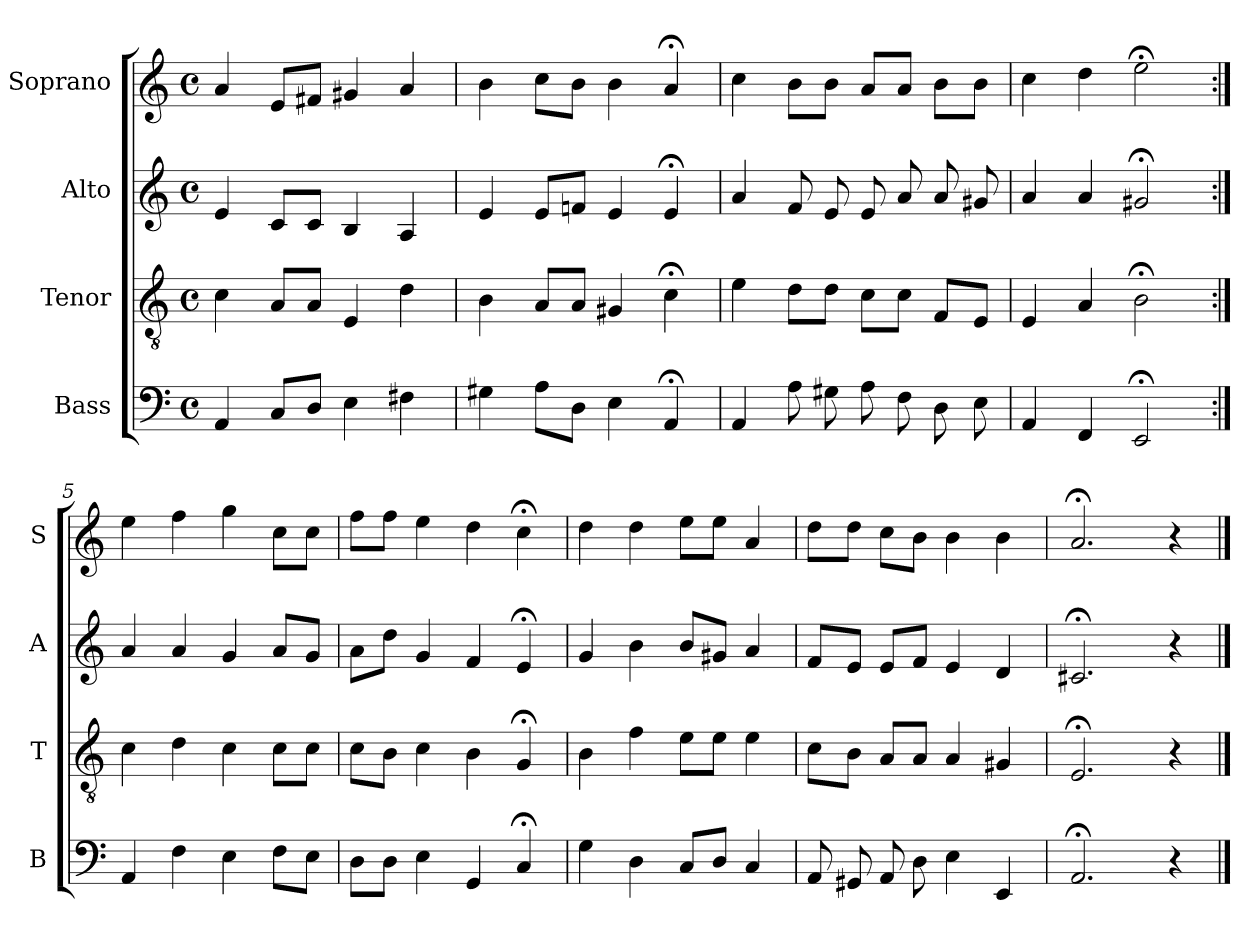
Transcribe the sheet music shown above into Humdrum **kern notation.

**kern	**kern	**kern	**kern
*part4	*part3	*part2	*part1
*staff4	*staff3	*staff2	*staff1
*I"Bass	*I"Tenor	*I"Alto	*I"Soprano
*I'B	*I'T	*I'A	*I'S
*clefF4	*clefGv2	*clefG2	*clefG2
*k[]	*k[]	*k[]	*k[]
*a:	*a:	*a:	*a:
*M4/4	*M4/4	*M4/4	*M4/4
*met(c)	*met(c)	*met(c)	*met(c)
*MM100	*MM100	*MM100	*MM100
=1	=1	=1	=1
4AA	4c	4e	4a
8CL	8AL	8cL	8eL
8DJ	8AJ	8cJ	8f#XJ
4E	4E	4B	4g#X
4F#X	4d	4A	4a
=2	=2	=2	=2
4G#X	4B	4e	4b
8AL	8AL	8eL	8ccL
8DJ	8AJ	8fnJ	8bJ
4E	4G#X	4e	4b
4AA;<	4c;<	4e;<	4a;<
=3	=3	=3	=3
4AA	4e	4a	4cc
8A	8dL	8f	8bL
8G#X	8dJ	8e	8bJ
8A	8cL	8e	8aL
8F	8cJ	8a	8aJ
8D	8FL	8a	8bL
8E	8EJ	8g#X	8bJ
=4	=4	=4	=4
4AA	4E	4a	4cc
4FF	4A	4a	4dd
2EE;<	2B;<	2g#X;<	2ee;<
=5:|!	=5:|!	=5:|!	=5:|!
4AA	4c	4a	4ee
4F	4d	4a	4ff
4E	4c	4g	4gg
8FL	8cL	8aL	8ccL
8EJ	8cJ	8gJ	8ccJ
=6	=6	=6	=6
8DL	8cL	8aL	8ffL
8DJ	8BJ	8ddJ	8ffJ
4E	4c	4g	4ee
4GG	4B	4f	4dd
4C;<	4G;<	4e;<	4cc;<
=7	=7	=7	=7
4G	4B	4g	4dd
4D	4f	4b	4dd
8CL	8eL	8bL	8eeL
8DJ	8eJ	8g#XJ	8eeJ
4C	4e	4a	4a
=8	=8	=8	=8
8AA	8cL	8fL	8ddL
8GG#X	8BJ	8eJ	8ddJ
8AA	8AL	8eL	8ccL
8D	8AJ	8fJ	8bJ
4E	4A	4e	4b
4EE	4G#X	4d	4b
=9	=9	=9	=9
2.AA;<	2.E;<	2.c#X;<	2.a;<
4r	4r	4r	4r
==	==	==	==
*-	*-	*-	*-
